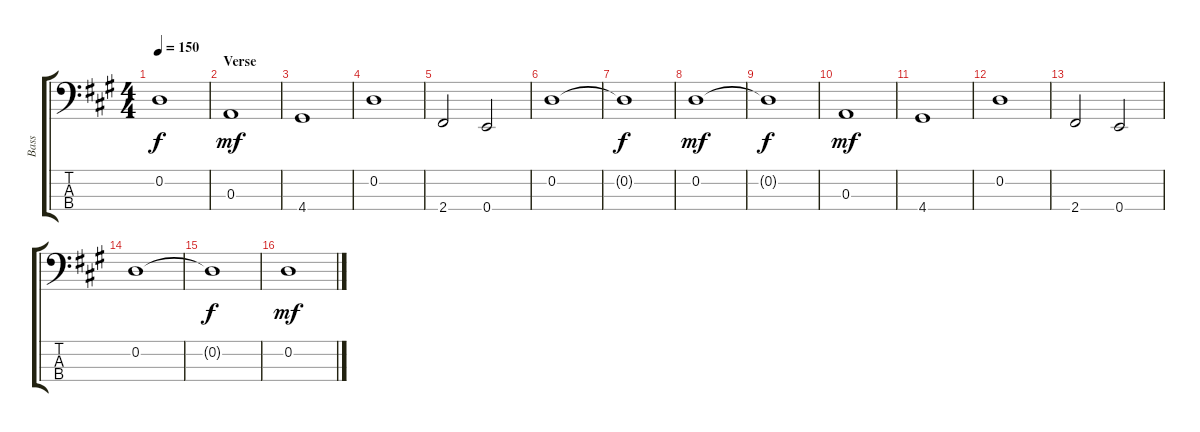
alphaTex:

\track ("Bass" "Bass") {instrument electricbassfinger}
\staff {score tabs}
\tuning (G2 D2 A1 E1) {hide}
\ts (4 4)
\tempo 150
\clef f4
\ks a
0.2{t}.1{dy f} |
\section ("" "Verse")
0.3.1{dy mf} |
4.4.1 |
0.2.1 |
2.4.2 0.4.2 |
0.2.1 |
0.2{t}.1{dy f} |
0.2.1{dy mf} |
0.2{t}.1{dy f} |
0.3.1{dy mf} |
4.4.1 |
0.2.1 |
2.4.2 0.4.2 |
0.2.1 |
0.2{t}.1{dy f} |
0.2.1{dy mf}
